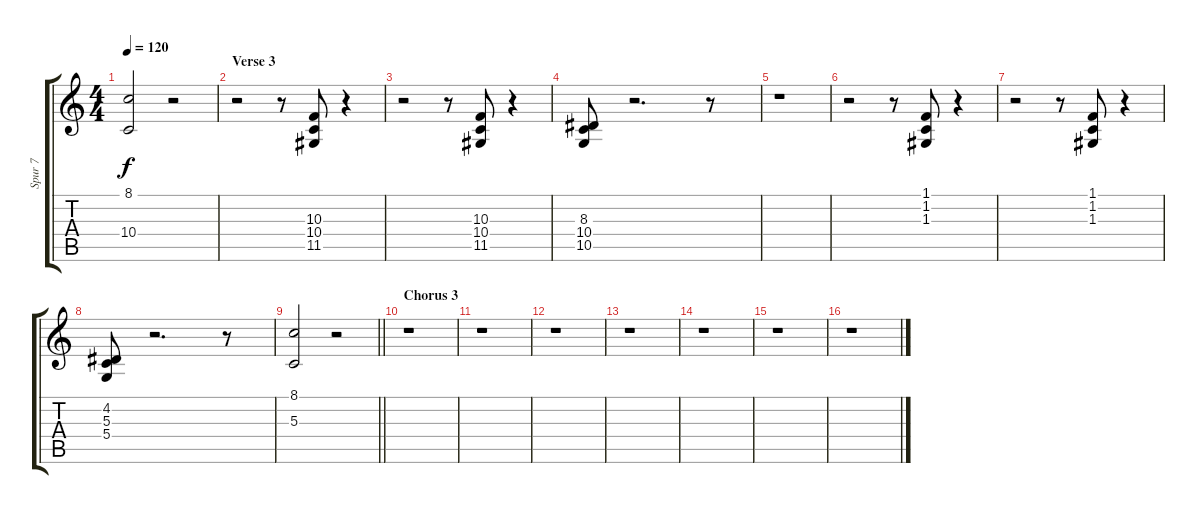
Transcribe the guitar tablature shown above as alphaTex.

\track ("Spur 7" "Spur 7") {instrument electricpiano2}
\staff {score tabs}
\tuning (E4 B3 G3 D3 A2 E2) {hide}
\ts (4 4)
\tempo 120
\clef g2
\ks c
(8.1 10.4).2{dy f} r.2 |
\section ("" "Verse 3")
r.2 r.8 (10.3 10.4 11.5).8 r.4 |
r.2 r.8 (10.3 10.4 11.5).8 r.4 |
(8.3 10.4 10.5).8 r.2{d} r.8 |
r.1 |
r.2 r.8 (1.1 1.2 1.3).8 r.4 |
r.2 r.8 (1.1 1.2 1.3).8 r.4 |
(4.2 5.3 5.4).8 r.2{d} r.8 |
\barLineRight lightlight
(8.1 5.3).2 r.2 |
\section ("" "Chorus 3")
r.1 |
r.1 |
r.1 |
r.1 |
r.1 |
r.1 |
r.1
